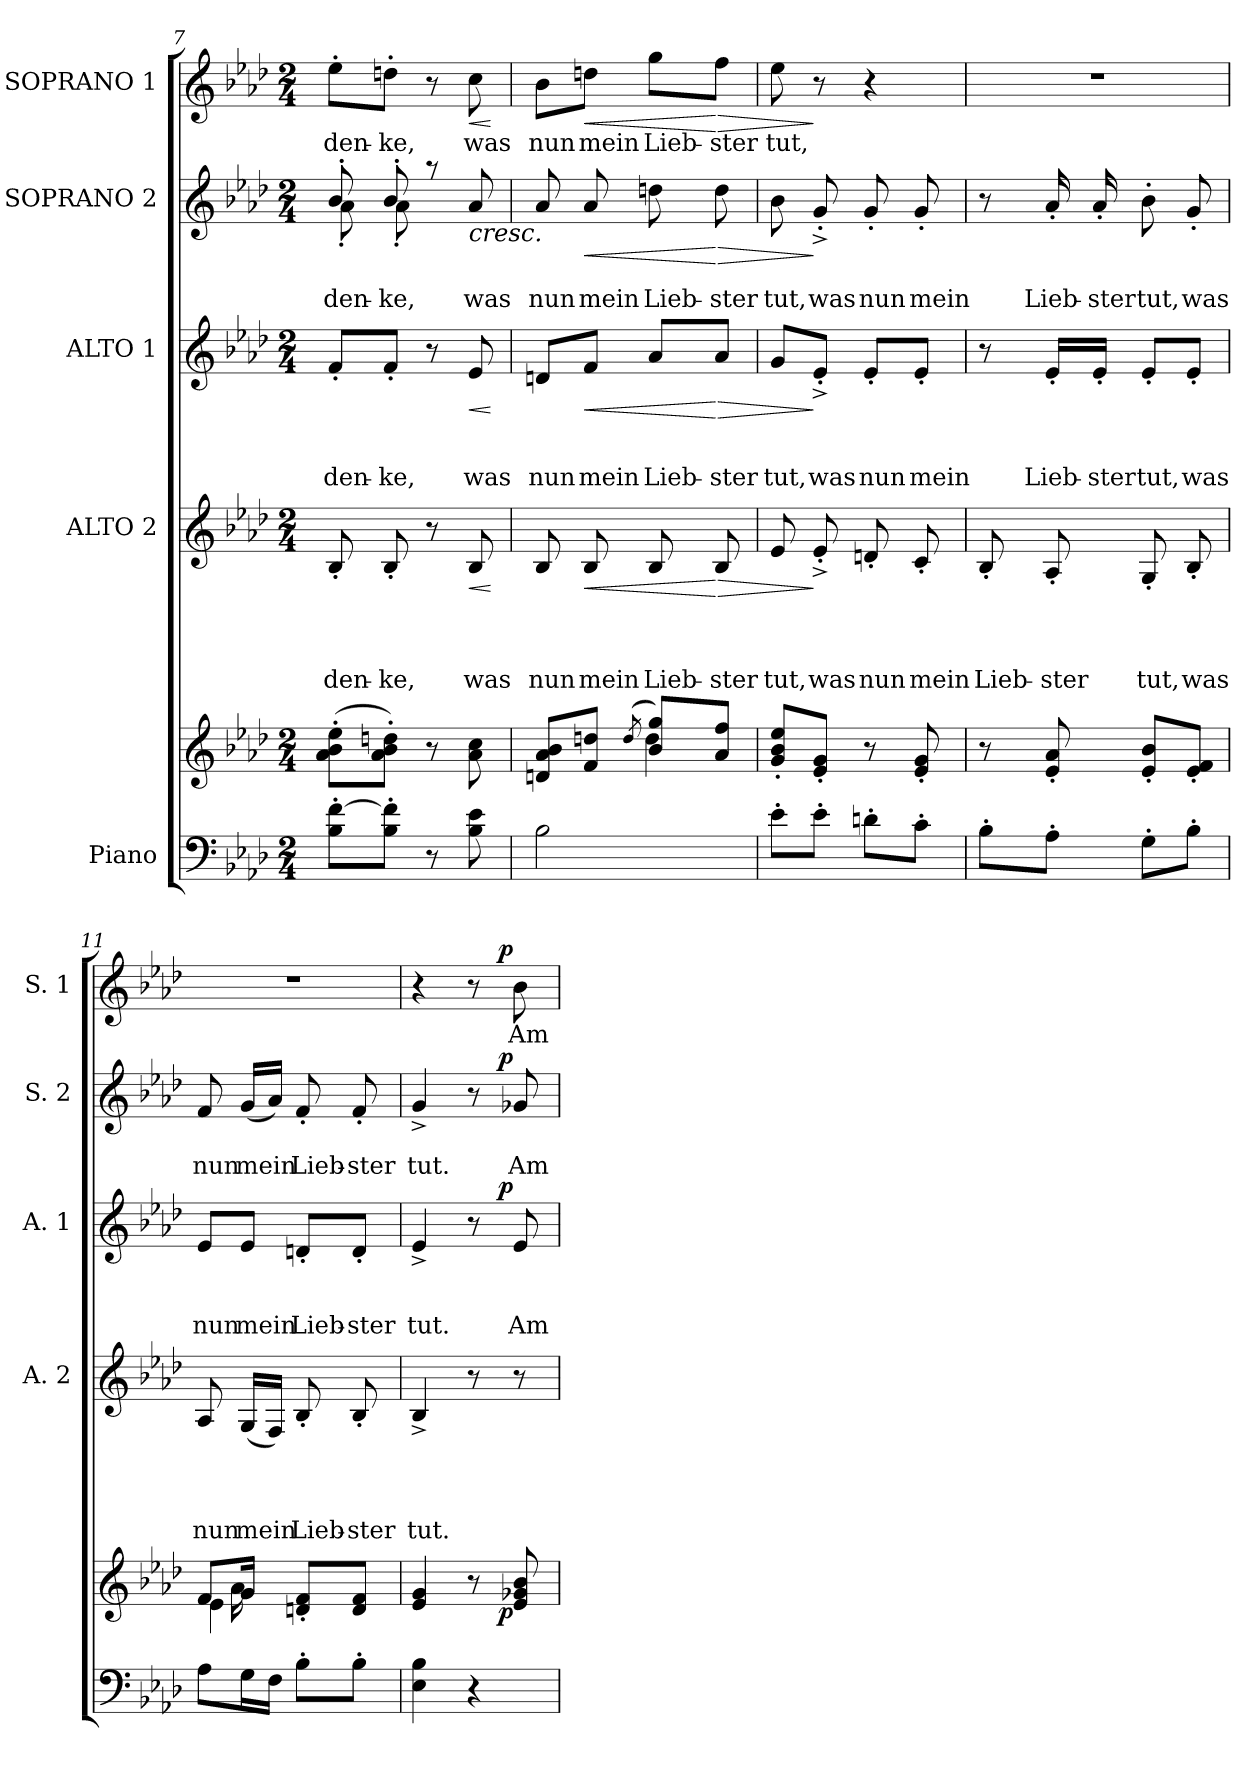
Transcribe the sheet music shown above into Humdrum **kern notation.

**kern	**kern	**dynam	**kern	**text	**text	**text	**text	**dynam	**kern	**text	**text	**text	**dynam	**kern	**text	**text	**dynam	**kern	**text	**dynam
*part5	*part5	*part5	*part4	*part4	*part4	*part4	*part4	*part4	*part3	*part3	*part3	*part3	*part3	*part2	*part2	*part2	*part2	*part1	*part1	*part1
*staff6	*staff5	*staff5/6	*staff4	*staff4	*staff4	*staff4	*staff4	*staff4	*staff3	*staff3	*staff3	*staff3	*staff3	*staff2	*staff2	*staff2	*staff2	*staff1	*staff1	*staff1
*I"Piano	*	*	*I"ALTO 2	*	*	*	*	*	*I"ALTO 1	*	*	*	*	*I"SOPRANO 2	*	*	*	*I"SOPRANO 1	*	*
*	*	*	*I'A. 2	*	*	*	*	*	*I'A. 1	*	*	*	*	*I'S. 2	*	*	*	*I'S. 1	*	*
*clefF4	*clefG2	*	*clefG2	*	*	*	*	*	*clefG2	*	*	*	*	*clefG2	*	*	*	*clefG2	*	*
*k[b-e-a-d-]	*k[b-e-a-d-]	*	*k[b-e-a-d-]	*	*	*	*	*	*k[b-e-a-d-]	*	*	*	*	*k[b-e-a-d-]	*	*	*	*k[b-e-a-d-]	*	*
*A-:	*A-:	*	*A-:	*	*	*	*	*	*A-:	*	*	*	*	*A-:	*	*	*	*A-:	*	*
*M2/4	*M2/4	*	*M2/4	*	*	*	*	*	*M2/4	*	*	*	*	*M2/4	*	*	*	*M2/4	*	*
=7	=7	=7	=7	=7	=7	=7	=7	=7	=7	=7	=7	=7	=7	=7	=7	=7	=7	=7	=7	=7
!	!	!	!	!	!	!	!LO:LY:b	!	!	!	!	!LO:LY:b	!	!	!	!LO:LY:b	!	!	!LO:LY:b	!
*	*	*	*	*	*	*	*	*	*	*	*	*	*	*^	*	*	*	*	*	*
8B-\'> [>8f\'>L	(>8a-\'> 8b-\'> 8ee-\'>L	.	8B-'</	.	.	.	-den-	.	8f'</L	.	.	-den-	.	8b-'>/	8a-'<\	.	-den-	.	8ee-'>\L	-den-	.
!	!	!	!	!	!	!	!LO:LY:b	!	!	!	!	!LO:LY:b	!	!	!	!	!LO:LY:b	!	!	!LO:LY:b	!
8B-\'> 8f\]'>J	8a-\'> 8b-\'> 8ddn\'>J)	.	8B-'</	.	.	.	-ke,	.	8f'</J	.	.	-ke,	.	8b-'>/	8a-'<\	.	-ke,	.	8ddn'>\J	-ke,	.
8r	8r	.	8r	.	.	.	.	.	8r	.	.	.	.	8raa	4ryy	.	.	[	8r	.	.
!	!	!	!	!	!	!	!LO:LY:b	!LO:HP:b	!	!	!	!LO:LY:b	!LO:HP:b	!	!	!	!LO:LY:b	!LO:HP:b	!	!LO:LY:b	!LO:HP:b
8B-\ 8e-\	8a-\ 8cc\	.	8B-/	.	.	.	was	<	8e-/	.	.	was	<	8a-/	.	.	was	<	8cc\	was	<
*	*	*	*	*	*	*	*	*	*	*	*	*	*	*v	*v	*	*	*	*	*	*
.	.	.	.	.	.	.	.	[	.	.	.	.	[	.	.	.	.	.	.	[
!!LO:PB:g=z
=8	=8	=8	=8	=8	=8	=8	=8	=8	=8	=8	=8	=8	=8	=8	=8	=8	=8	=8	=8	=8
*	*^	*	*	*	*	*	*	*	*	*	*	*	*	*	*	*	*	*	*	*
!	!	!	!	!	!	!	!	!LO:LY:b	!	!	!	!	!LO:LY:b	!	!	!	!LO:LY:b	!	!	!LO:LY:b	!
2B-\	8dn/ 8a-/ 8b-/L	4ryy	.	8B-/	.	.	.	nun	.	8dn/L	.	.	nun	.	8a-/	.	nun	.	8b-\L	nun	.
!	!	!	!	!	!	!	!	!LO:LY:b	!LO:HP:b	!	!	!	!LO:LY:b	!LO:HP:b	!	!	!LO:LY:b	!LO:HP:b	!	!LO:LY:b	!LO:HP:b
.	8f/ 8ddn/J	.	.	8B-/	.	.	.	mein	<	8f/J	.	.	mein	<	8a-/	.	mein	<	8ddn\J	mein	<
.	(<8qdd/	.	.	.	.	.	.	.	.	.	.	.	.	.	.	.	.	.	.	.	.
!	!	!	!	!	!	!	!	!LO:LY:b	!	!	!	!	!LO:LY:b	!	!	!	!LO:LY:b	!	!	!LO:LY:b	!
.	8b-/ 8gg/L)	4dd\	.	8B-/	.	.	.	Lieb-	.	8a-/L	.	.	Lieb-	.	8ddn\	.	Lieb-	.	8gg\L	Lieb-	.
!	!	!	!	!	!	!	!	!LO:LY:b	!LO:HP:n=1:b	!	!	!	!LO:LY:b	!LO:HP:n=1:b	!	!	!LO:LY:b	!LO:HP:n=1:b	!	!LO:LY:b	!LO:HP:n=1:b
.	8a-/ 8ff/J	.	.	8B-/	.	.	.	-ster	[ >	8a-/J	.	.	-ster	[ >	8dd\	.	-ster	[ >	8ff\J	-ster	[ >
*	*v	*v	*	*	*	*	*	*	*	*	*	*	*	*	*	*	*	*	*	*	*
=9	=9	=9	=9	=9	=9	=9	=9	=9	=9	=9	=9	=9	=9	=9	=9	=9	=9	=9	=9	=9
!	!	!	!	!	!	!	!LO:LY:b	!	!	!	!	!LO:LY:b	!	!	!	!LO:LY:b	!	!	!LO:LY:b	!
8e-'>\L	8g/'< 8b-/'< 8ee-/'<L	.	8e-/	.	.	.	tut,	.	8g/L	.	.	tut,	.	8b-\	.	tut,	.	8ee-\	tut,	.
!	!	!	!	!	!	!	!LO:LY:b	!	!	!	!	!LO:LY:b	!	!	!	!LO:LY:b	!	!	!	!
8e-'>\J	8e-/'< 8g/'<J	.	8e-^<'</	.	.	.	was	]	8e-^<'</J	.	.	was	]	8g^<'</	.	was	]	8r	.	]
!	!	!	!	!	!	!	!LO:LY:b	!	!	!	!	!LO:LY:b	!	!	!	!LO:LY:b	!	!	!	!
8dn'>\L	8r	.	8dn'</	.	.	.	nun	.	8e-'</L	.	.	nun	.	8g'</	.	nun	.	4r	.	.
!	!	!	!	!	!	!	!LO:LY:b	!	!	!	!	!LO:LY:b	!	!	!	!LO:LY:b	!	!	!	!
8c'>\J	8e-/'< 8g/'<	.	8c'</	.	.	.	mein	.	8e-'</J	.	.	mein	.	8g'</	.	mein	.	.	.	.
=10	=10	=10	=10	=10	=10	=10	=10	=10	=10	=10	=10	=10	=10	=10	=10	=10	=10	=10	=10	=10
!	!	!	!	!	!	!	!LO:LY:b	!	!	!	!	!	!	!	!	!	!	!LO:N:vis=1	!	!
8B-'>\L	8r	.	8B-'</	.	.	.	Lieb-	.	8r	.	.	.	.	8r	.	.	.	2r	.	.
!	!	!	!	!	!	!	!LO:LY:b	!	!	!	!	!LO:LY:b	!	!	!	!LO:LY:b	!	!	!	!
8A-'>\J	8e-/'< 8a-/'<	.	8A-'</	.	.	.	-ster	.	16e-'</LL	.	.	Lieb-	.	16a-'</	.	Lieb-	.	.	.	.
!	!	!	!	!	!	!	!	!	!	!	!	!LO:LY:b:rj	!	!	!	!LO:LY:b:rj	!	!	!	!
.	.	.	.	.	.	.	.	.	16e-'</JJ	.	.	-ster	.	16a-'</	.	-ster	.	.	.	.
!	!	!	!	!	!	!	!LO:LY:b	!	!	!	!	!LO:LY:b	!	!	!	!LO:LY:b	!	!	!	!
8G'>\L	8e-/'< 8b-/'<L	.	8G'</	.	.	.	tut,	.	8e-'</L	.	.	tut,	.	8b-'>\	.	tut,	.	.	.	.
!	!	!	!	!	!	!	!LO:LY:b	!	!	!	!	!LO:LY:b	!	!	!	!LO:LY:b	!	!	!	!
8B-'>\J	8e-/'< 8f/'<J	.	8B-'</	.	.	.	was	.	8e-'</J	.	.	was	.	8g'</	.	was	.	.	.	.
=11	=11	=11	=11	=11	=11	=11	=11	=11	=11	=11	=11	=11	=11	=11	=11	=11	=11	=11	=11	=11
*	*^	*	*	*	*	*	*	*	*	*	*	*	*	*	*	*	*	*	*	*
*	*	*^	*	*	*	*	*	*	*	*	*	*	*	*	*	*	*	*	*	*	*
!	!	!	!	!	!	!	!	!	!LO:LY:b	!	!	!	!	!LO:LY:b	!	!	!	!LO:LY:b	!	!LO:N:vis=1	!	!
8A-\L	8f/L	8ryy	4e-\	.	8A-/	.	.	.	nun	.	8e-/L	.	.	nun	.	8f/	.	nun	.	2r	.	.
!	!	!	!	!	!	!	!	!	!LO:LY:b	!	!	!	!	!LO:LY:b	!	!	!	!LO:LY:b	!	!	!	!
16G\L	16g/Jk	16a-\	.	.	(<16G/LL	.	.	.	mein	.	8e-/J	.	.	mein	.	(<16g/LL	.	mein	.	.	.	.
16F\JJ	4ryy	4ryy	.	.	16F/JJ)	.	.	.	.	.	.	.	.	.	.	16a-/JJ)	.	.	.	.	.	.
!	!	!	!	!	!	!	!	!	!LO:LY:b	!	!	!	!	!LO:LY:b	!	!	!	!LO:LY:b	!	!	!	!
8B-'>\L	.	.	8dn/'< 8f/'<L	.	8B-'</	.	.	.	Lieb-	.	8dn'</L	.	.	Lieb-	.	8f'</	.	Lieb-	.	.	.	.
!	!	!	!	!	!	!	!	!	!LO:LY:b	!	!	!	!	!LO:LY:b	!	!	!	!LO:LY:b	!	!	!	!
8B-'>\J	.	.	8d/ 8f/J	.	8B-'</	.	.	.	-ster	.	8d'</J	.	.	-ster	.	8f'</	.	-ster	.	.	.	.
.	16ryy	16ryy	.	.	.	.	.	.	.	.	.	.	.	.	.	.	.	.	.	.	.	.
*	*	*v	*v	*	*	*	*	*	*	*	*	*	*	*	*	*	*	*	*	*	*	*
!!LO:LB:g=z
=12	=12	=12	=12	=12	=12	=12	=12	=12	=12	=12	=12	=12	=12	=12	=12	=12	=12	=12	=12	=12	=12
!	!	!	!	!	!	!	!	!LO:LY:b	!	!	!	!	!LO:LY:b	!	!	!	!LO:LY:b	!	!	!	!
*	*	*	*	*	*	*	*	*	*	*^	*	*	*	*	*^	*	*	*	*^	*	*
4E-\ 4B-\	4e-/ 4g/	4ryy	.	4B-^</	.	.	.	tut.	.	4e-^</	4ryy	.	.	tut.	.	4g^</	4ryy	.	tut.	.	4r	4ryy	.	.
4r	8r	16.ryy	.	8r	.	.	.	.	.	8r	16.ryy	.	.	.	.	8r	16.ryy	.	.	.	8r	16.ryy	.	.
!	!	!	!LO:DY:b	!	!	!	!	!	!	!	!	!	!	!	!LO:DY:a	!	!	!	!	!LO:DY:a	!	!	!	!LO:DY:a
.	.	8ryy	p	.	.	.	.	.	.	.	8ryy	.	.	.	p	.	8ryy	.	.	p	.	8ryy	.	p
!	!	!	!	!	!	!	!	!	!	!	!	!	!	!LO:LY:b	!	!	!	!	!LO:LY:b	!	!	!	!LO:LY:b	!
.	8e-/ 8g-X/ 8b-/	.	.	8r	.	.	.	.	.	8e-/	.	.	.	Am	.	8g-X/	.	.	Am	.	8b-\	.	Am	.
.	.	32ryy	.	.	.	.	.	.	.	.	32ryy	.	.	.	.	.	32ryy	.	.	.	.	32ryy	.	.
*	*	*	*	*	*	*	*	*	*	*v	*v	*	*	*	*	*	*	*	*	*	*v	*v	*	*
*	*v	*v	*	*	*	*	*	*	*	*	*	*	*	*	*v	*v	*	*	*	*	*	*
=	=	=	=	=	=	=	=	=	=	=	=	=	=	=	=	=	=	=	=	=
*-	*-	*-	*-	*-	*-	*-	*-	*-	*-	*-	*-	*-	*-	*-	*-	*-	*-	*-	*-	*-
